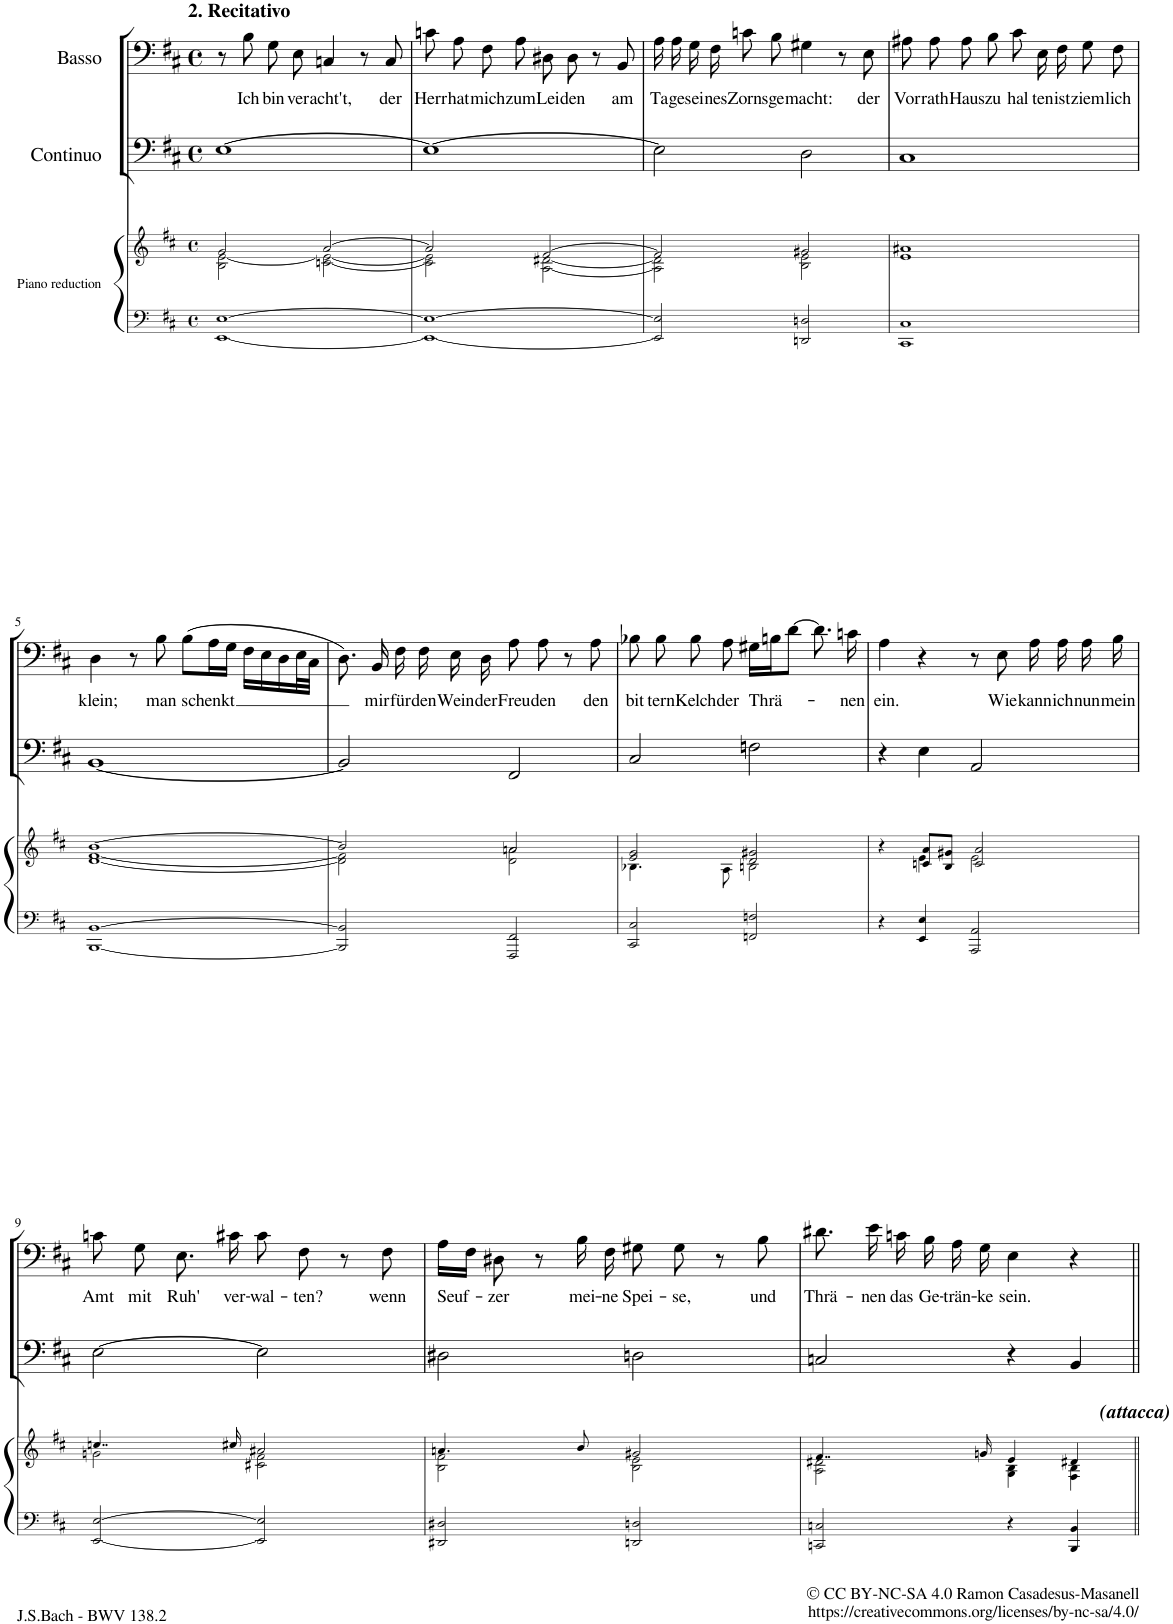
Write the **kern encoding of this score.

**kern	**kern	**kern	**kern	**text
*part3	*part3	*part2	*part1	*part1
*staff4	*staff3	*staff2	*staff1	*staff1
*I"Piano reduction	*	*I"Continuo	*I"Basso	*
*I'Pno	*	*	*	*
*stria5	*stria5	*	*	*
*clefF4	*clefG2	*clefF4	*clefF4	*
*k[f#c#]	*k[f#c#]	*k[f#c#]	*k[f#c#]	*
*M4/4	*M4/4	*M4/4	*M4/4	*
*met(c)	*met(c)	*met(c)	*met(c)	*
=1	=1	=1	=1	=1
*	*^	*	*	*
!	!	!	!	!LO:TX:a:B:t=2. Recitativo	!
[1EE [1E	2g/	2B\ [2e\	[1E	8r	.
!	!	!	!	!	!LO:LY:b
.	.	.	.	8B\	Ich
!	!	!	!	!	!LO:LY:b
.	.	.	.	8G\	bin
!	!	!	!	!	!LO:LY:b
.	.	.	.	8E\	ver-
!	!	!	!	!	!LO:LY:b
.	[2a/	[2cn\ 2e\_	.	4Cn/	-acht't,
.	.	.	.	8r	.
!	!	!	!	!	!LO:LY:b
.	.	.	.	8C/	der
=2	=2	=2	=2	=2	=2
!	!	!	!	!	!LO:LY:b
1EE_ 1E_	2a/]	2c\] 2e\]	1E_	8cn\	Herr
!	!	!	!	!	!LO:LY:b
.	.	.	.	8A\	hat
!	!	!	!	!	!LO:LY:b
.	.	.	.	8F#\	mich
!	!	!	!	!	!LO:LY:b
.	.	.	.	8A\	zum
!	!	!	!	!	!LO:LY:b
.	[2f#/	[2A\ [2d#X\	.	8D#X\	Lei-
!	!	!	!	!	!LO:LY:b
.	.	.	.	8D#\	-den
.	.	.	.	8r	.
!	!	!	!	!	!LO:LY:b
.	.	.	.	8BB/	am
=3	=3	=3	=3	=3	=3
!	!	!	!	!	!LO:LY:b
2EE/] 2E/]	2f#/]	2A\] 2d#\]	2E\]	16A\	Ta-
!	!	!	!	!	!LO:LY:b
.	.	.	.	16A\	-ge
!	!	!	!	!	!LO:LY:b
.	.	.	.	16G\	sei-
!	!	!	!	!	!LO:LY:b
.	.	.	.	16F#\	-nes
!	!	!	!	!	!LO:LY:b
.	.	.	.	8cn\	Zorns
!	!	!	!	!	!LO:LY:b
.	.	.	.	8B\	ge-
!	!	!	!	!	!LO:LY:b
2DDn/ 2Dn/	2g#X/	2B\ 2e\	2D\	4G#X\	-macht:
.	.	.	.	8r	.
!	!	!	!	!	!LO:LY:b
.	.	.	.	8E\	der
=4	=4	=4	=4	=4	=4
!	!	!	!	!	!LO:LY:b
1CC# 1C#	1a#X	1e	1C#	8A#X\	Vor-
!	!	!	!	!	!LO:LY:b
.	.	.	.	8A#\	-rath
!	!	!	!	!	!LO:LY:b
.	.	.	.	8A#\	Haus
!	!	!	!	!	!LO:LY:b
.	.	.	.	8B\	zu
!	!	!	!	!	!LO:LY:b
.	.	.	.	8c#\	hal-
!	!	!	!	!	!LO:LY:b
.	.	.	.	16E\	-ten
!	!	!	!	!	!LO:LY:b
.	.	.	.	16F#\	ist
!	!	!	!	!	!LO:LY:b
.	.	.	.	8G\	ziem-
!	!	!	!	!	!LO:LY:b
.	.	.	.	8F#\	-lich
!!LO:LB:g=z
=5	=5	=5	=5	=5	=5
!	!	!	!	!	!LO:LY:b
[1BBB [1BB	[1b	[1d [1f#	[1BB	4D\	klein;
.	.	.	.	8r	.
!	!	!	!	!	!LO:LY:b
.	.	.	.	8B\	man
!	!	!	!	!	!LO:LY:b
.	.	.	.	(8B\L	schenkt
.	.	.	.	16A\L	.
.	.	.	.	16G\JJ	.
.	.	.	.	16F#\LL	.
.	.	.	.	16E\	.
.	.	.	.	16D\	.
.	.	.	.	32E\L	.
.	.	.	.	32C#\JJJ	.
=6	=6	=6	=6	=6	=6
2BBB/] 2BB/]	2b/]	2d\] 2f#\]	2BB/]	8.D\)	.
!	!	!	!	!	!LO:LY:b
.	.	.	.	16BB/	mir
!	!	!	!	!	!LO:LY:b
.	.	.	.	16F#\	für
!	!	!	!	!	!LO:LY:b
.	.	.	.	16F#\	den
!	!	!	!	!	!LO:LY:b
.	.	.	.	16E\	Wein
!	!	!	!	!	!LO:LY:b
.	.	.	.	16D\	der
!	!	!	!	!	!LO:LY:b
2FFF#/ 2FF#/	2an/	2d\ 2a\	2FF#/	8A\	Freu-
!	!	!	!	!	!LO:LY:b
.	.	.	.	8A\	-den
.	.	.	.	8r	.
!	!	!	!	!	!LO:LY:b
.	.	.	.	8A\	den
=7	=7	=7	=7	=7	=7
!	!	!	!	!	!LO:LY:b
2CC#/ 2C#/	2e/ 2g/	4.B-X\	2C#/	8B-X\	bit-
!	!	!	!	!	!LO:LY:b
.	.	.	.	8B-\	-tern
!	!	!	!	!	!LO:LY:b
.	.	.	.	8B-\	Kelch
!	!	!	!	!	!LO:LY:b
.	.	8A\	.	8A\	der
!	!	!	!	!	!LO:LY:b
2FFn/ 2Fn/	2d/ 2g#X/	2Bn\	2Fn\	16G#X\LL	Thrä-
.	.	.	.	16Bn\J	.
.	.	.	.	[8d\J	.
.	.	.	.	8.d\]	.
!	!	!	!	!	!LO:LY:b
.	.	.	.	16cn\	-nen
=8	=8	=8	=8	=8	=8
!	!	!	!	!	!LO:LY:b
4r	4r	4ryy	4r	4A\	ein.
4EE/ 4E/	8cn/ 8a/L	4e\	4E\	4r	.
.	8B/ 8g#X/J	.	.	.	.
2AAA/ 2AA/	2c/ 2a/	2e\	2AA/	8r	.
!	!	!	!	!	!LO:LY:b
.	.	.	.	8E\	Wie
!	!	!	!	!	!LO:LY:b
.	.	.	.	16A\	kann
!	!	!	!	!	!LO:LY:b
.	.	.	.	16A\	ich
!	!	!	!	!	!LO:LY:b
.	.	.	.	16A\	nun
!	!	!	!	!	!LO:LY:b
.	.	.	.	16B\	mein
!!LO:LB:g=z
=9	=9	=9	=9	=9	=9
!	!	!	!	!	!LO:LY:b
[2EE/ [2E/	4..ccn/	2gn\	[2E\	8cn\	Amt
!	!	!	!	!	!LO:LY:b
.	.	.	.	8G\	mit
!	!	!	!	!	!LO:LY:b
.	.	.	.	8.E\	Ruh'
!	!	!	!	!	!LO:LY:b
.	16cc#X/	.	.	16c#X\	ver-
!	!	!	!	!	!LO:LY:b
2EE/] 2E/]	2a#X/	2c#X\ 2f#\	2E\]	8c#\	-wal-
!	!	!	!	!	!LO:LY:b
.	.	.	.	8F#\	-ten?
.	.	.	.	8r	.
!	!	!	!	!	!LO:LY:b
.	.	.	.	8F#\	wenn
=10	=10	=10	=10	=10	=10
!	!	!	!	!	!LO:LY:b
2DD#X/ 2D#X/	4.an/	2B\ 2f#\	2D#X\	16A\LL	Seuf-
.	.	.	.	16F#\JJ	.
!	!	!	!	!	!LO:LY:b
.	.	.	.	8D#X\	-zer
.	.	.	.	8r	.
!	!	!	!	!	!LO:LY:b
.	8b/	.	.	16B\	mei-
!	!	!	!	!	!LO:LY:b
.	.	.	.	16F#\	-ne
!	!	!	!	!	!LO:LY:b
2DDn/ 2Dn/	2g#X/	2B\ 2e\	2Dn\	8G#X\	Spei-
!	!	!	!	!	!LO:LY:b
.	.	.	.	8G#\	-se,
.	.	.	.	8r	.
!	!	!	!	!	!LO:LY:b
.	.	.	.	8B\	und
=11	=11	=11	=11	=11	=11
!	!	!	!	!	!LO:LY:b
2CCn/ 2Cn/	4..f#/	2A\ 2d#X\	2Cn/	8.d#X\	Thrä-
!	!	!	!	!	!LO:LY:b
.	.	.	.	16e\	-nen
!	!	!	!	!	!LO:LY:b
.	.	.	.	16cn\	das
!	!	!	!	!	!LO:LY:b
.	.	.	.	16B\	Ge-
!	!	!	!	!	!LO:LY:b
.	.	.	.	16A\	-trän-
!	!	!	!	!	!LO:LY:b
.	16gn/	.	.	16G\	-ke
!	!	!	!	!	!LO:LY:b
4r	4e/	4G\ 4B\	4r	4E\	sein.
!	!	!	!LO:TX:b:Bi:t=(attacca)	!	!
4BBB/ 4BB/	4d#X/	4F#\ 4B\	4BB/	4r	.
*	*v	*v	*	*	*
=||	=||	=||	=||	=||
*-	*-	*-	*-	*-
